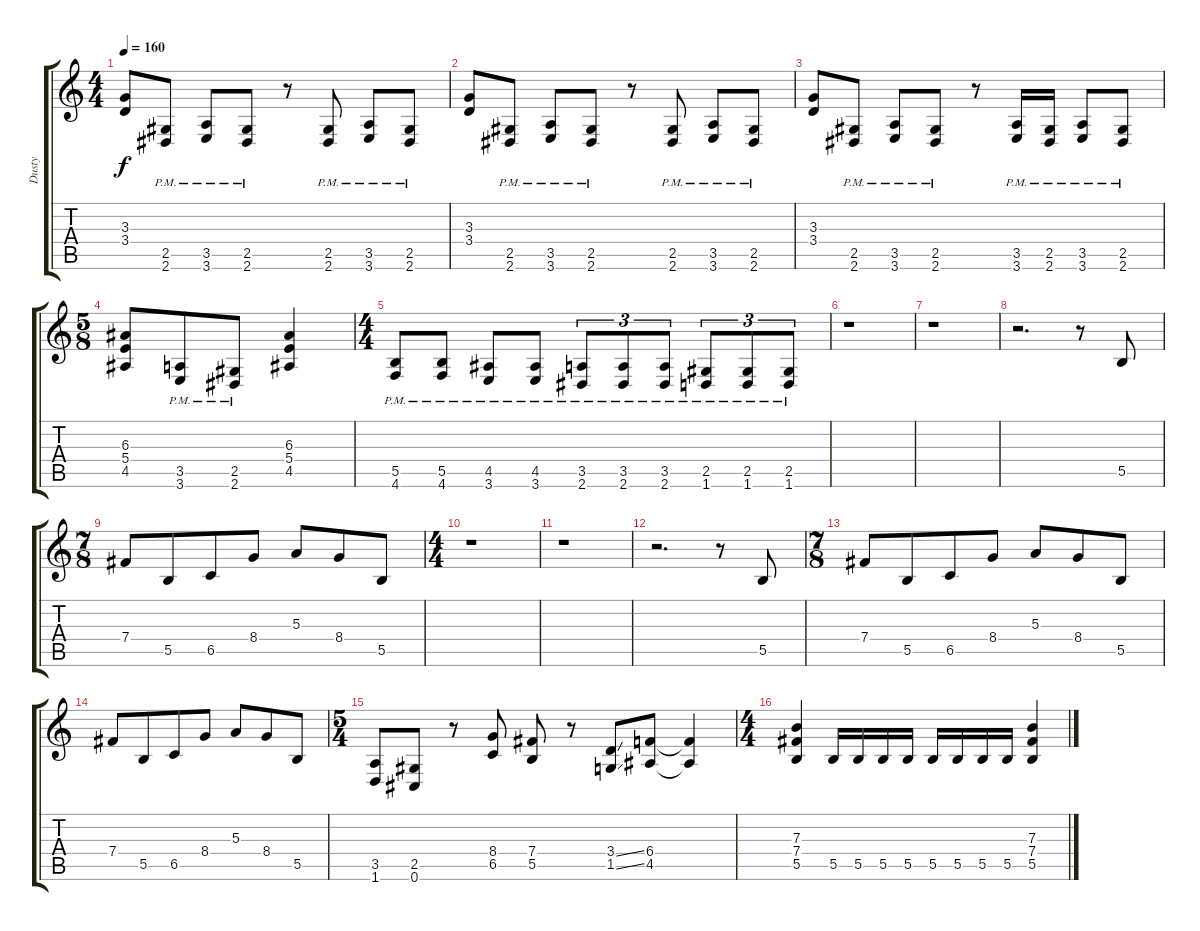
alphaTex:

\track ("Dusty" "Dusty") {instrument distortionguitar}
\staff {score tabs}
\tuning (Db4 Ab3 E3 B2 Gb2 Db2) {hide}
\ts (4 4)
\tempo 160
\clef g2
\ks c
(3.3 3.4).8{dy f} (2.5{pm} 2.6{pm}).8 (3.5{pm} 3.6{pm}).8 (2.5{pm} 2.6{pm}).8 r.8 (2.5{pm} 2.6{pm}).8 (3.5{pm} 3.6{pm}).8 (2.5{pm} 2.6{pm}).8 |
(3.3 3.4).8 (2.5{pm} 2.6{pm}).8 (3.5{pm} 3.6{pm}).8 (2.5{pm} 2.6{pm}).8 r.8 (2.5{pm} 2.6{pm}).8 (3.5{pm} 3.6{pm}).8 (2.5{pm} 2.6{pm}).8 |
(3.3 3.4).8 (2.5{pm} 2.6{pm}).8 (3.5{pm} 3.6{pm}).8 (2.5{pm} 2.6{pm}).8 r.8 (3.5{pm} 3.6{pm}).16 (2.5{pm} 2.6{pm}).16 (3.5{pm} 3.6{pm}).8 (2.5{pm} 2.6{pm}).8 |
\ts (5 8)
(6.3 5.4 4.5).8 (3.5{pm} 3.6{pm}).8 (2.5{pm} 2.6{pm}).8 (6.3 5.4 4.5).4 |
\ts (4 4)
(5.5{pm} 4.6{pm}).8 (5.5{pm} 4.6{pm}).8 (4.5{pm} 3.6{pm}).8 (4.5{pm} 3.6{pm}).8 (3.5{pm} 2.6{pm}).8{tu (3 2)} (3.5{pm} 2.6{pm}).8{tu (3 2)} (3.5{pm} 2.6{pm}).8{tu (3 2)} (2.5{pm} 1.6{pm}).8{tu (3 2)} (2.5{pm} 1.6{pm}).8{tu (3 2)} (2.5{pm} 1.6{pm}).8{tu (3 2)} |
r.1 |
r.1 |
r.2{d} r.8 5.5.8 |
\ts (7 8)
7.4.8 5.5.8 6.5.8 8.4.8 5.3.8 8.4.8 5.5.8 |
\ts (4 4)
r.1 |
r.1 |
r.2{d} r.8 5.5.8 |
\ts (7 8)
7.4.8 5.5.8 6.5.8 8.4.8 5.3.8 8.4.8 5.5.8 |
7.4.8 5.5.8 6.5.8 8.4.8 5.3.8 8.4.8 5.5.8 |
\ts (5 4)
(3.5 1.6).8 (2.5 0.6).8 r.8 (8.4 6.5).8 (7.4 5.5).8 r.8 (3.4{ss} 1.5{ss}).8 (6.4 4.5).8 (6.4{t} 4.5{t}).4 |
\ts (4 4)
(7.3 7.4 5.5).4 5.5.16 5.5.16 5.5.16 5.5.16 5.5.16 5.5.16 5.5.16 5.5.16 (7.3 7.4 5.5).4
